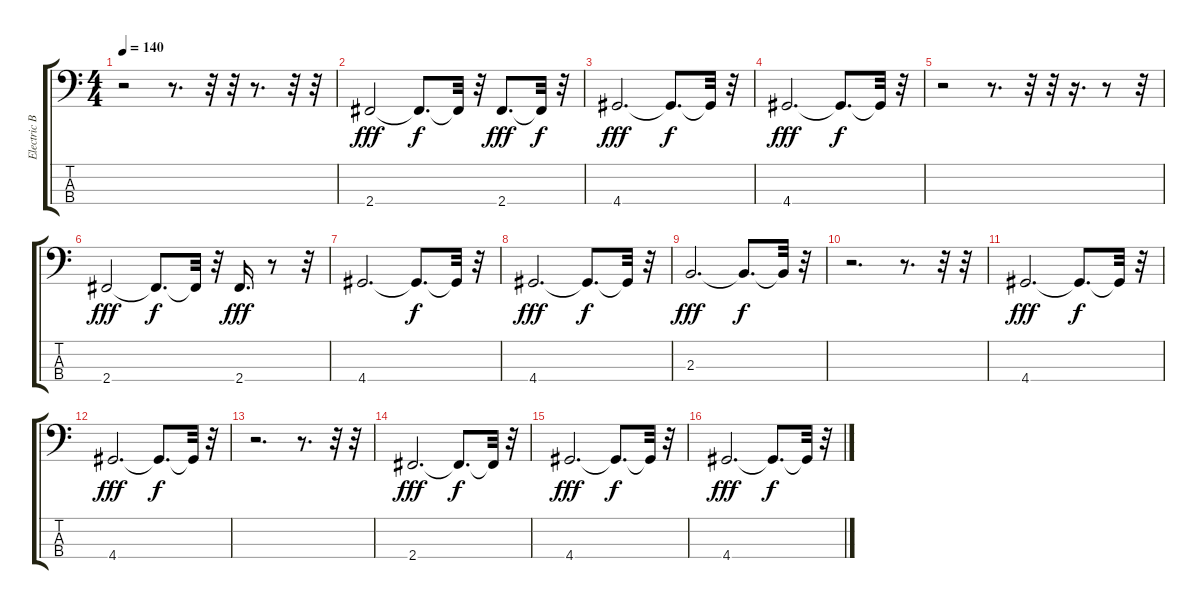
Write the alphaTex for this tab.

\track ("Electric Bass" "Electric B") {instrument electricbassfinger}
\staff {score tabs}
\tuning (G2 D2 A1 E1) {hide}
\ts (4 4)
\tempo 140
\clef f4
\ks c
r.2{dy f volume 13} r.8{d} r.32 r.32 r.8{d volume 13} r.32 r.32 |
2.4.2{dy fff} 2.4{t}.8{d dy f} 2.4{t}.32 r.32 2.4.8{d dy fff volume 13} 2.4{t}.32{dy f} r.32 |
4.4.2{d dy fff} 4.4{t}.8{d dy f} 4.4{t}.32 r.32 |
4.4.2{d dy fff volume 13} 4.4{t}.8{d dy f} 4.4{t}.32 r.32 |
r.2{volume 13} r.8{d} r.32 r.32 r.16{d volume 13} r.8 r.32 |
2.4.2{dy fff volume 12} 2.4{t}.8{d dy f} 2.4{t}.32 r.32 2.4.16{d dy fff volume 13} r.8 r.32 |
4.4.2{d volume 12} 4.4{t}.8{d dy f} 4.4{t}.32 r.32 |
4.4.2{d dy fff volume 13} 4.4{t}.8{d dy f} 4.4{t}.32 r.32 |
2.3.2{d dy fff volume 13} 2.3{t}.8{d dy f} 2.3{t}.32 r.32 |
r.2{d volume 13} r.8{d} r.32 r.32 |
4.4.2{d dy fff volume 13} 4.4{t}.8{d dy f} 4.4{t}.32 r.32 |
4.4.2{d dy fff volume 13} 4.4{t}.8{d dy f} 4.4{t}.32 r.32 |
r.2{d volume 13} r.8{d} r.32 r.32 |
2.4.2{d dy fff volume 13} 2.4{t}.8{d dy f} 2.4{t}.32 r.32 |
4.4.2{d dy fff volume 13} 4.4{t}.8{d dy f} 4.4{t}.32 r.32 |
4.4.2{d dy fff volume 13} 4.4{t}.8{d dy f} 4.4{t}.32 r.32
